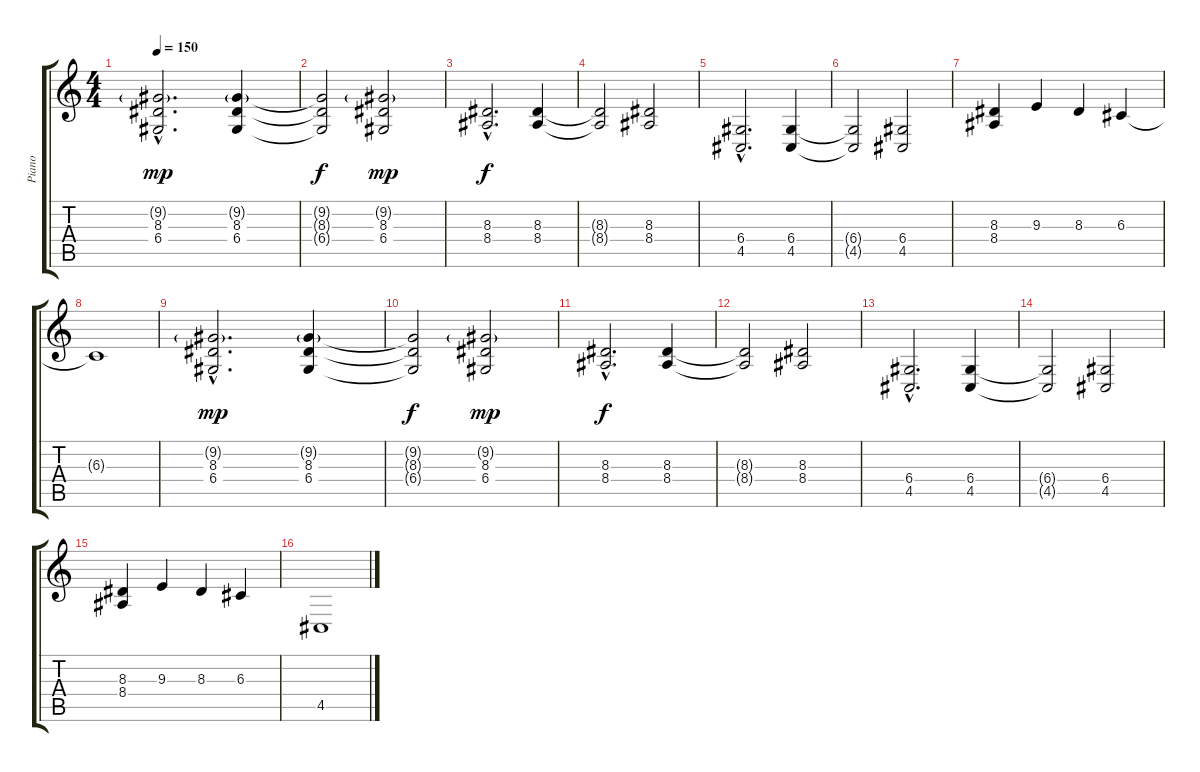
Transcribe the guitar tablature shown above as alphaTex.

\track ("Piano" "Piano") {instrument acousticgrandpiano}
\staff {score tabs}
\tuning (E4 B3 G3 D3 A2 E2) {hide}
\ts (4 4)
\tempo 150
\clef g2
\ks c
(9.2{g hac} 8.3{hac} 6.4{hac}).2{d dy mp} (9.2{g} 8.3 6.4).4 |
(9.2{t} 8.3{t} 6.4{t}).2{dy f} (9.2{g} 8.3 6.4).2{dy mp} |
(8.3{hac} 8.4{hac}).2{d dy f} (8.3 8.4).4 |
(8.3{t} 8.4{t}).2 (8.3 8.4).2 |
(6.4{hac} 4.5{hac}).2{d} (6.4 4.5).4 |
(6.4{t} 4.5{t}).2 (6.4 4.5).2 |
(8.3 8.4).4 9.3.4 8.3.4 6.3.4 |
6.3{t}.1 |
(9.2{g hac} 8.3{hac} 6.4{hac}).2{d dy mp} (9.2{g} 8.3 6.4).4 |
(9.2{t} 8.3{t} 6.4{t}).2{dy f} (9.2{g} 8.3 6.4).2{dy mp} |
(8.3{hac} 8.4{hac}).2{d dy f} (8.3 8.4).4 |
(8.3{t} 8.4{t}).2 (8.3 8.4).2 |
(6.4{hac} 4.5{hac}).2{d} (6.4 4.5).4 |
(6.4{t} 4.5{t}).2 (6.4 4.5).2 |
(8.3 8.4).4 9.3.4 8.3.4 6.3.4 |
4.5.1{volume 0}
